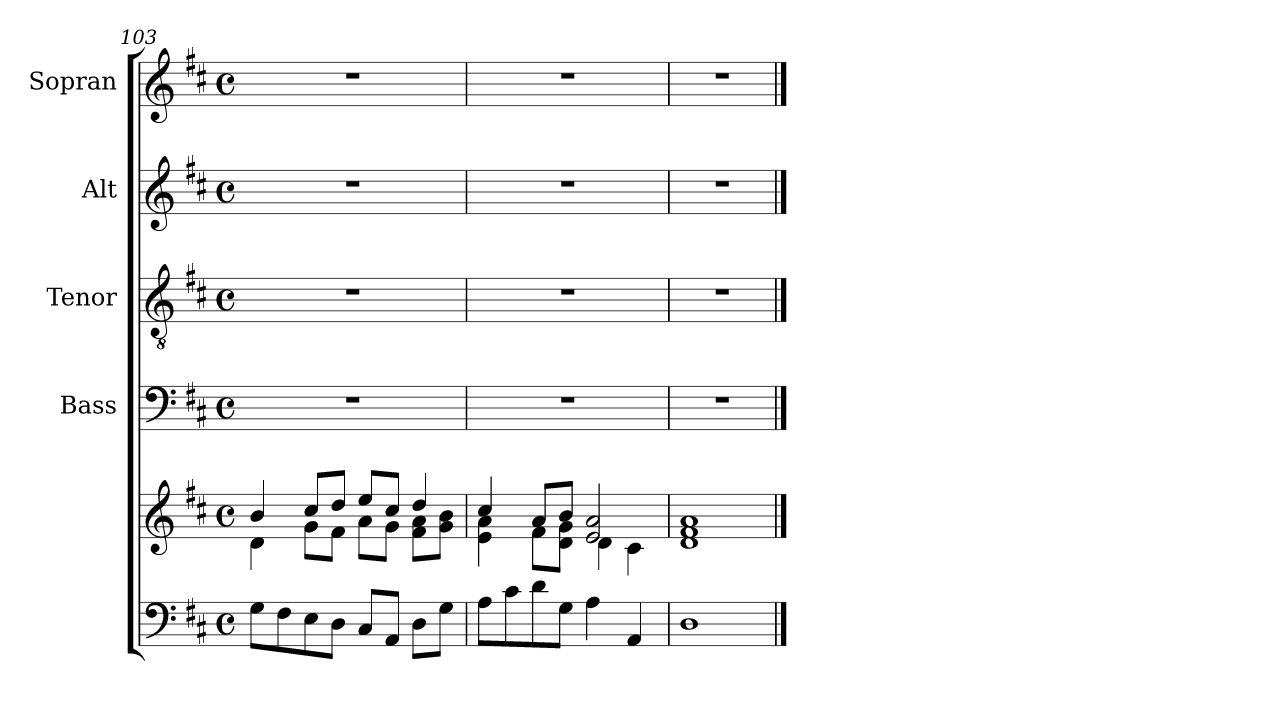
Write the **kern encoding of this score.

**kern	**kern	**kern	**kern	**kern	**kern
*part5	*part5	*part4	*part3	*part2	*part1
*staff6	*staff5	*staff4	*staff3	*staff2	*staff1
*	*	*I"Bass	*I"Tenor	*I"Alt	*I"Sopran
*	*	*I'B.	*I'T.	*I'A.	*I'S.
*clefF4	*clefG2	*clefF4	*clefGv2	*clefG2	*clefG2
*k[f#c#]	*k[f#c#]	*k[f#c#]	*k[f#c#]	*k[f#c#]	*k[f#c#]
*D:	*D:	*D:	*D:	*D:	*D:
*M4/4	*M4/4	*M4/4	*M4/4	*M4/4	*M4/4
*met(c)	*met(c)	*met(c)	*met(c)	*met(c)	*met(c)
=103	=103	=103	=103	=103	=103
*	*^	*	*	*	*
8G\L	4b/	4d\	1r	1r	1r	1r
8F#\	.	.	.	.	.	.
8E\	8cc#/L	8g\L	.	.	.	.
8D\J	8dd/J	8f#\J	.	.	.	.
8C#/L	8ee/L	8a\L	.	.	.	.
8AA/J	8cc#/J	8g\J	.	.	.	.
8D\L	4dd/	8f#\ 8a\L	.	.	.	.
8G\J	.	8g\ 8b\J	.	.	.	.
=104	=104	=104	=104	=104	=104	=104
8A\L	4cc#/	4e\ 4a\	1r	1r	1r	1r
8c#\	.	.	.	.	.	.
8d\	8a/L	8f#\L	.	.	.	.
8G\J	8b/J	8d\ 8g\J	.	.	.	.
4A\	2e/ 2a/	4d\	.	.	.	.
4AA/	.	4c#\	.	.	.	.
*	*v	*v	*	*	*	*
=105	=105	=105	=105	=105	=105
1D	1d 1f# 1a	1r	1r	1r	1r
==	==	==	==	==	==
*-	*-	*-	*-	*-	*-
